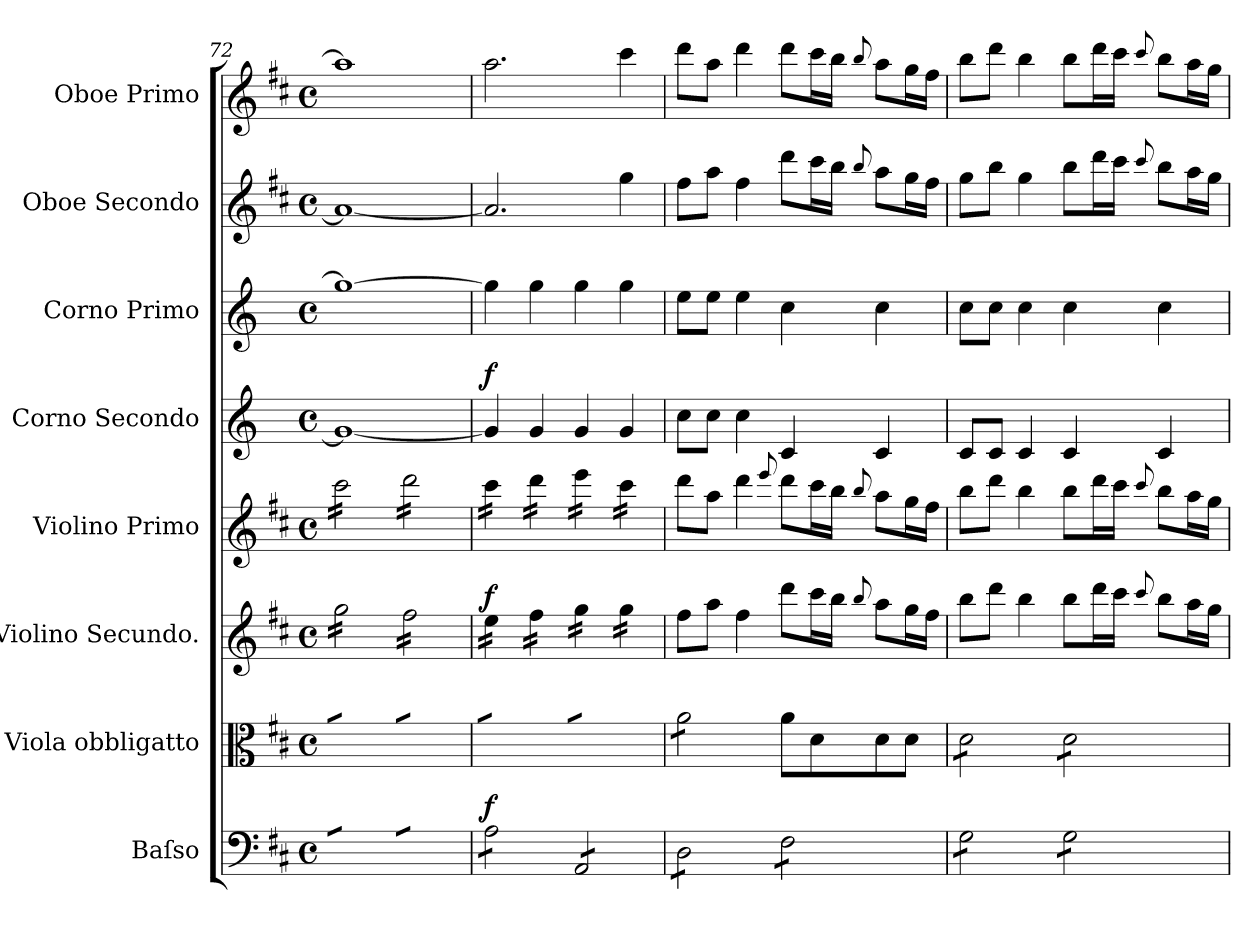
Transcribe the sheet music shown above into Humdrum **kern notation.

**kern	**dynam	**kern	**kern	**dynam	**kern	**kern	**dynam	**kern	**kern	**kern
*part8	*part8	*part7	*part6	*part6	*part5	*part4	*part4	*part3	*part2	*part1
*staff8	*staff8	*staff7	*staff6	*staff6	*staff5	*staff4	*staff4	*staff3	*staff2	*staff1
*I"Baſso	*	*I"Viola obbligatto	*I"Violino Secundo.	*	*I"Violino Primo	*I"Corno Secondo	*	*I"Corno Primo	*I"Oboe Secondo	*I"Oboe Primo
*I'B	*	*I'vla	*I'vl 2	*	*I'vl 1	*I'cor 2	*	*I'cor 1	*I'ob 2	*I'ob 1
*clefF4	*	*clefC3	*clefG2	*	*clefG2	*clefG2	*	*clefG2	*clefG2	*clefG2
*	*	*	*	*	*	*ITrd6c10	*	*ITrd6c10	*	*
*k[f#c#]	*	*k[f#c#]	*k[f#c#]	*	*k[f#c#]	*k[f#c#]	*	*k[f#c#]	*k[f#c#]	*k[f#c#]
*M4/4	*	*M4/4	*M4/4	*	*M4/4	*M4/4	*	*M4/4	*M4/4	*M4/4
*met(c)	*	*met(c)	*met(c)	*	*met(c)	*met(c)	*	*met(c)	*met(c)	*met(c)
=72	=72	=72	=72	=72	=72	=72	=72	=72	=72	=72
!	!	!LO:TX:a:t=problem	!	!	!	!	!	!	!	!
*tremolo	*	*	*	*	*	*	*	*	*	*
*	*	*tremolo	*	*	*	*	*	*	*	*
*	*	*	*tremolo	*	*	*	*	*	*	*
*	*	*	*	*	*tremolo	*	*	*	*	*
8A\yyL	.	8a\yyL	16gg\LL	.	16ccc#\LL	1A_	.	1a_	1a_	1aa]
.	.	.	16gg\	.	16ccc#\	.	.	.	.	.
8A\yy	.	8a\yy	16gg\	.	16ccc#\	.	.	.	.	.
.	.	.	16gg\	.	16ccc#\	.	.	.	.	.
8A\yy	.	8a\yy	16gg\	.	16ccc#\	.	.	.	.	.
.	.	.	16gg\	.	16ccc#\	.	.	.	.	.
8A\yyJ	.	8a\yyJ	16gg\	.	16ccc#\	.	.	.	.	.
.	.	.	16gg\JJ	.	16ccc#\JJ	.	.	.	.	.
8A\yyL	.	8a\yyL	16ff#\LL	.	16ddd\LL	.	.	.	.	.
.	.	.	16ff#\	.	16ddd\	.	.	.	.	.
8A\yy	.	8a\yy	16ff#\	.	16ddd\	.	.	.	.	.
.	.	.	16ff#\	.	16ddd\	.	.	.	.	.
8A\yy	.	8a\yy	16ff#\	.	16ddd\	.	.	.	.	.
.	.	.	16ff#\	.	16ddd\	.	.	.	.	.
8A\yyJ	.	8a\yyJ	16ff#\	.	16ddd\	.	.	.	.	.
.	.	.	16ff#\JJ	.	16ddd\JJ	.	.	.	.	.
=73	=73	=73	=73	=73	=73	=73	=73	=73	=73	=73
!	!LO:DY:a	!	!	!LO:DY:a	!	!	!LO:DY:a	!	!	!
8A\L	f	8a\yyL	16ee\LL	f	16ccc#\LL	4A/]	f.	4a\]	2.a/]	2.aa\
.	.	.	16ee\	.	16ccc#\	.	.	.	.	.
8A\	.	8a\yy	16ee\	.	16ccc#\	.	.	.	.	.
.	.	.	16ee\JJ	.	16ccc#\JJ	.	.	.	.	.
8A\	.	8a\yy	16ff#\LL	.	16ddd\LL	4A/	.	4a\	.	.
.	.	.	16ff#\	.	16ddd\	.	.	.	.	.
8A\J	.	8a\yyJ	16ff#\	.	16ddd\	.	.	.	.	.
.	.	.	16ff#\JJ	.	16ddd\JJ	.	.	.	.	.
8AA/L	.	8a\yyL	16gg\LL	.	16eee\LL	4A/	.	4a\	.	.
.	.	.	16gg\	.	16eee\	.	.	.	.	.
8AA/	.	8a\yy	16gg\	.	16eee\	.	.	.	.	.
.	.	.	16gg\JJ	.	16eee\JJ	.	.	.	.	.
8AA/	.	8a\yy	16gg\LL	.	16ccc#\LL	4A/	.	4a\	4gg\	4ccc#\
.	.	.	16gg\	.	16ccc#\	.	.	.	.	.
8AA/J	.	8a\yyJ	16gg\	.	16ccc#\	.	.	.	.	.
.	.	.	16gg\JJ	.	16ccc#\JJ	.	.	.	.	.
*	*	*	*	*	*Xtremolo	*	*	*	*	*
*	*	*	*Xtremolo	*	*	*	*	*	*	*
=74	=74	=74	=74	=74	=74	=74	=74	=74	=74	=74
8D\L	.	8a\L	8ff#\L	.	8ddd\L	8d\L	.	8f#\L	8ff#\L	8ddd\L
8D\	.	8a\	8aa\J	.	8aa\J	8d\J	.	8f#\J	8aa\J	8aa\J
8D\	.	8a\	4ff#\	.	4ddd\	4d\	.	4f#\	4ff#\	4ddd\
8D\J	.	8a\J	.	.	.	.	.	.	.	.
*	*	*Xtremolo	*	*	*	*	*	*	*	*
.	.	.	.	.	8qqeee/	.	.	.	.	.
8F#\L	.	8a\L	8ddd\L	.	8ddd\L	4D/	.	4d\	8ddd\L	8ddd\L
8F#\	.	8d\	16ccc#\L	.	16ccc#\L	.	.	.	16ccc#\L	16ccc#\L
.	.	.	16bb\JJ	.	16bb\JJ	.	.	.	16bb\JJ	16bb\JJ
.	.	.	8qqbb/	.	8qqbb/	.	.	.	8qqbb/	8qqbb/
8F#\	.	8d\	8aa\L	.	8aa\L	4D/	.	4d\	8aa\L	8aa\L
8F#\J	.	8d\J	16gg\L	.	16gg\L	.	.	.	16gg\L	16gg\L
.	.	.	16ff#\JJ	.	16ff#\JJ	.	.	.	16ff#\JJ	16ff#\JJ
=75	=75	=75	=75	=75	=75	=75	=75	=75	=75	=75
*	*	*tremolo	*	*	*	*	*	*	*	*
8G\L	.	8d\L	8bb\L	.	8bb\L	8D/L	.	8d\L	8gg\L	8bb\L
8G\	.	8d\	8ddd\J	.	8ddd\J	8D/J	.	8d\J	8bb\J	8ddd\J
8G\	.	8d\	4bb\	.	4bb\	4D/	.	4d\	4gg\	4bb\
8G\J	.	8d\J	.	.	.	.	.	.	.	.
8G\L	.	8d\L	8bb\L	.	8bb\L	4D/	.	4d\	8bb\L	8bb\L
8G\	.	8d\	16ddd\L	.	16ddd\L	.	.	.	16ddd\L	16ddd\L
.	.	.	16ccc#\JJ	.	16ccc#\JJ	.	.	.	16ccc#\JJ	16ccc#\JJ
.	.	.	8qqccc#/	.	8qqccc#/	.	.	.	8qqccc#/	8qqccc#/
8G\	.	8d\	8bb\L	.	8bb\L	4D/	.	4d\	8bb\L	8bb\L
8G\J	.	8d\J	16aa\L	.	16aa\L	.	.	.	16aa\L	16aa\L
*	*	*Xtremolo	*	*	*	*	*	*	*	*
*Xtremolo	*	*	*	*	*	*	*	*	*	*
.	.	.	16gg\JJ	.	16gg\JJ	.	.	.	16gg\JJ	16gg\JJ
=	=	=	=	=	=	=	=	=	=	=
*-	*-	*-	*-	*-	*-	*-	*-	*-	*-	*-
